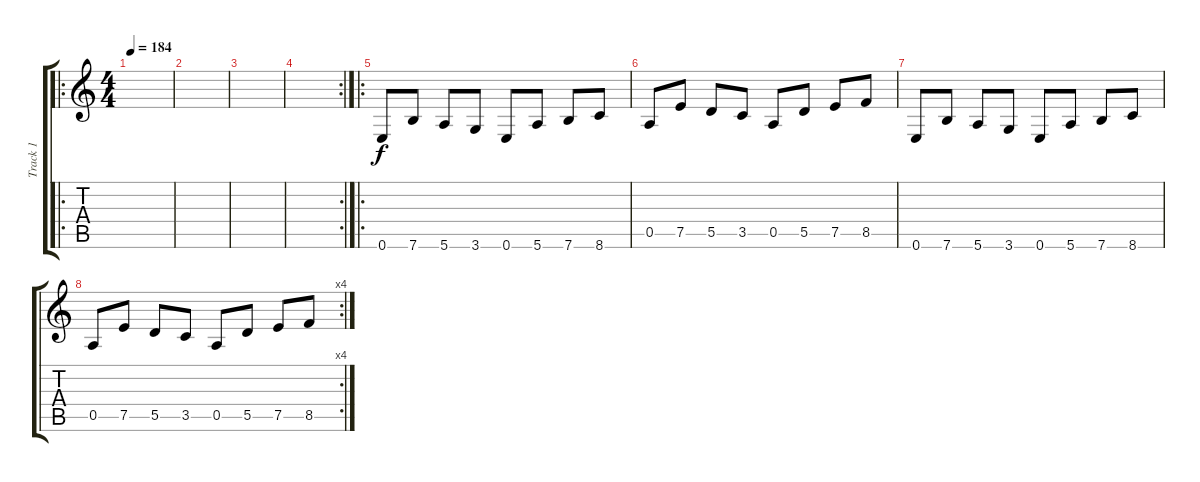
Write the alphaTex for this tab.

\track ("Track 1" "Track 1") {instrument distortionguitar}
\staff {score tabs}
\tuning (E4 B3 G3 D3 A2 E2) {hide}
\ro
\ts (4 4)
\tempo 184
\clef g2
\ks c
|
|
|
\rc 2
|
\ro
0.6.8 7.6.8 5.6.8 3.6.8 0.6.8 5.6.8 7.6.8 8.6.8 |
0.5.8 7.5.8 5.5.8 3.5.8 0.5.8 5.5.8 7.5.8 8.5.8 |
0.6.8 7.6.8 5.6.8 3.6.8 0.6.8 5.6.8 7.6.8 8.6.8 |
\rc 4
0.5.8 7.5.8 5.5.8 3.5.8 0.5.8 5.5.8 7.5.8 8.5.8
